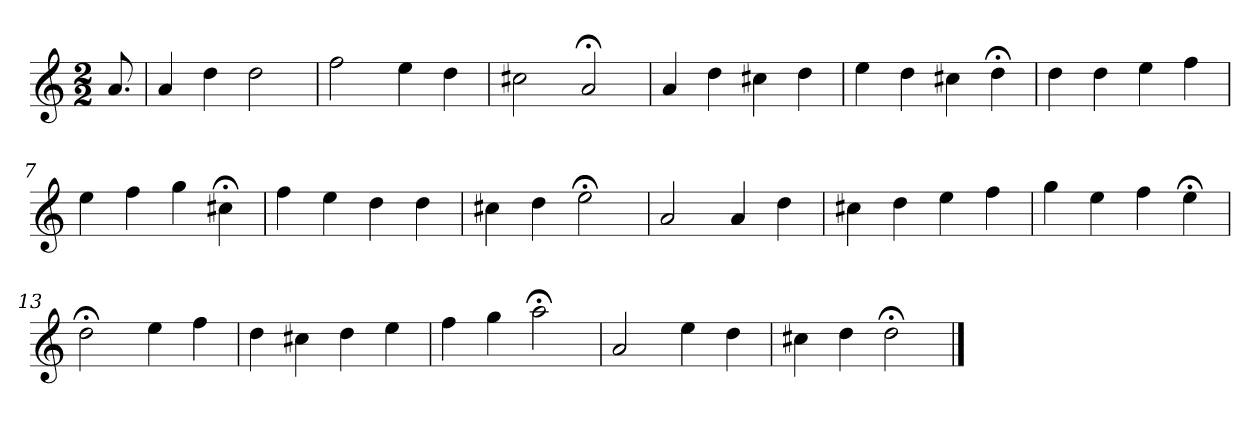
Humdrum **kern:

**kern
*part1
*staff1
*k[]
*D:dor
*M2/2
*MM120
=
8.a
=1
4a
4dd
2dd
=2
2ff
4ee
4dd
=3
2cc#X
2a;<
=4
4a
4dd
4cc#X
4dd
=5
4ee
4dd
4cc#X
4dd;<
=6
4dd
4dd
4ee
4ff
=7
4ee
4ff
4gg
4cc#X;<
=8
4ff
4ee
4dd
4dd
=9
4cc#X
4dd
2ee;<
=10
2a
4a
4dd
=11
4cc#X
4dd
4ee
4ff
=12
4gg
4ee
4ff
4ee;<
=13
2dd;<
4ee
4ff
=14
4dd
4cc#X
4dd
4ee
=15
4ff
4gg
2aa;<
=16
2a
4ee
4dd
=17
4cc#X
4dd
2dd;<
==
*-
